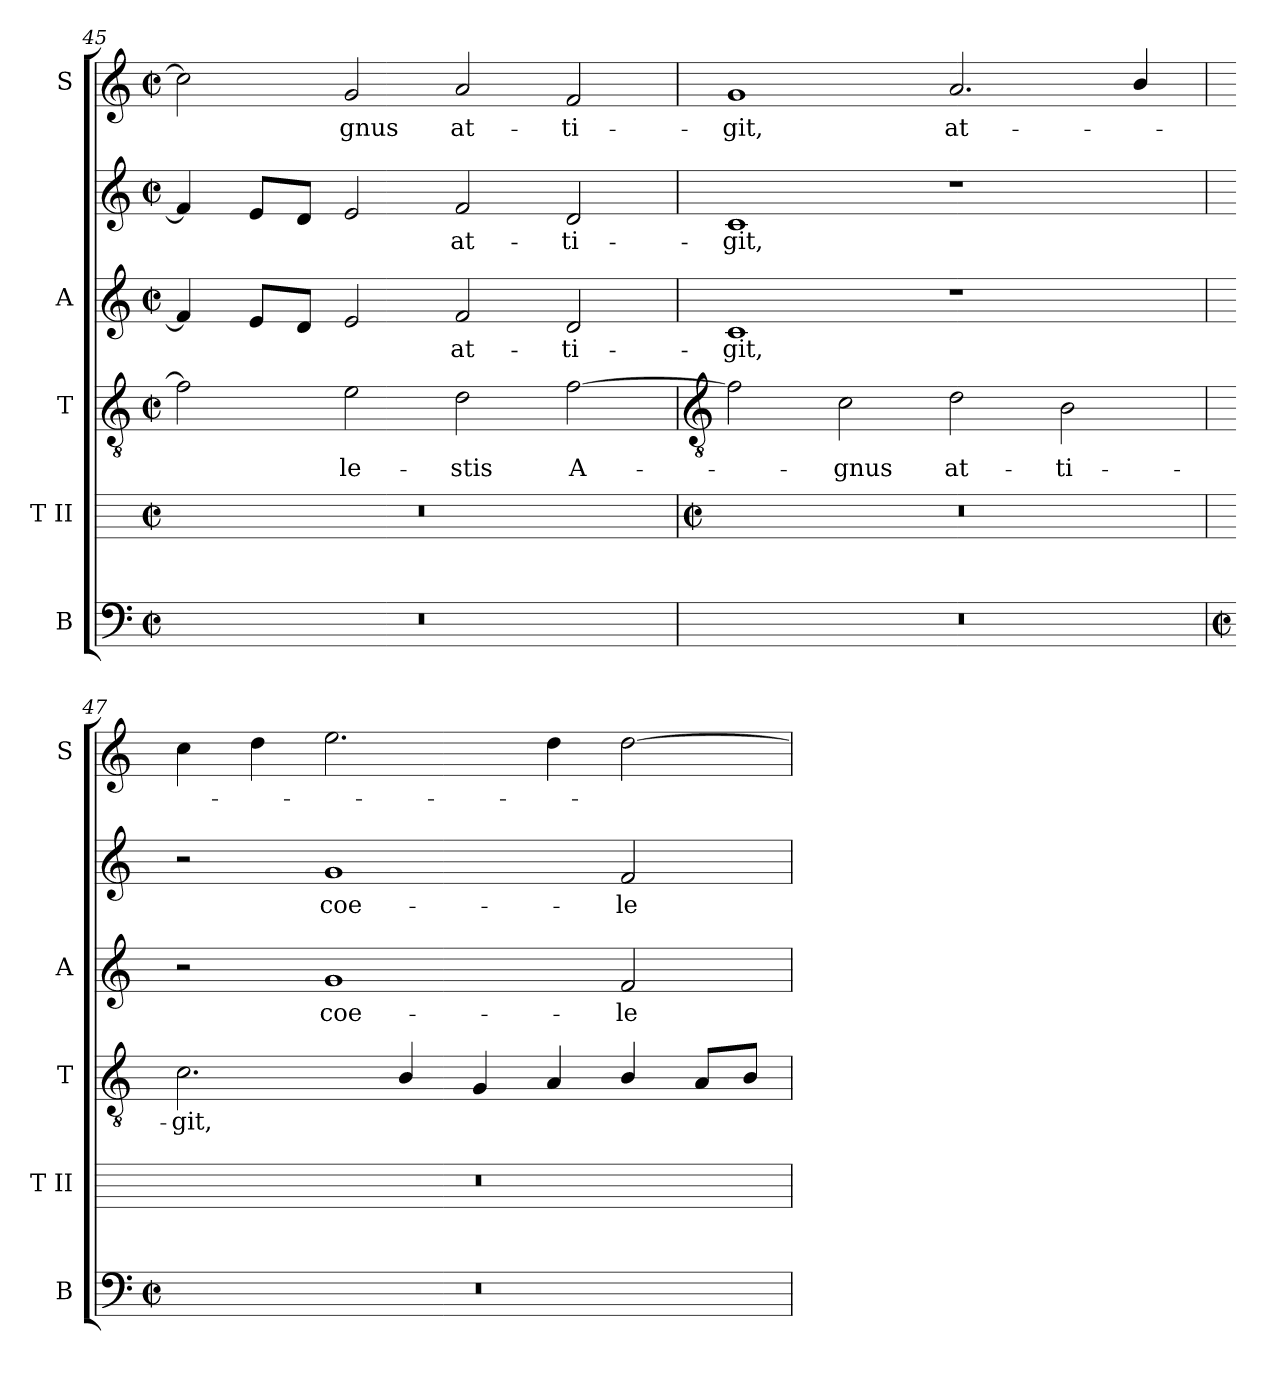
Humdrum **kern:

**kern	**kern	**kern	**text	**kern	**text	**kern	**text	**kern	**text
*part5	*part4	*part3	*part3	*part2	*part2	*part2	*part2	*part1	*part1
*staff6	*staff5	*staff4	*staff4	*staff3	*staff3	*staff2	*staff2	*staff1	*staff1
*I"B	*I"T II	*I"T	*	*I"A	*	*	*	*I"S	*
*I'B	*I'T II	*I'T	*	*I'A	*	*	*	*I'S	*
*clefF4	*	*clefGv2	*	*	*	*clefG2	*	*clefG2	*
*k[]	*	*k[]	*	*k[]	*	*k[]	*	*k[]	*
*C:	*	*C:	*	*C:	*	*C:	*	*C:	*
*M4/2	*M4/2	*M4/2	*	*M4/2	*	*M4/2	*	*M4/2	*
*met(c|)	*met(c|)	*met(c|)	*	*met(c|)	*	*met(c|)	*	*met(c|)	*
=45	=45	=45	=45	=45	=45	=45	=45	=45	=45
0r	0r	2f]	.	4f]	.	4f]	.	2cc]	.
.	.	.	.	8eL	.	8eL	.	.	.
.	.	.	.	8dJ	.	8dJ	.	.	.
!	!	!	!LO:LY:b	!	!	!	!	!	!LO:LY:b
.	.	2e	le-	2e	.	2e	.	2g	gnus
!	!	!	!LO:LY:b	!	!LO:LY:b	!	!LO:LY:b	!	!LO:LY:b
.	.	2d	-stis	2f	at-	2f	at-	2a	at-
!	!	!	!LO:LY:b	!	!LO:LY:b	!	!LO:LY:b	!	!LO:LY:b
.	.	[2f	A-	2d	-ti-	2d	-ti-	2f	-ti-
!!LO:LB:g=z
=46	=46	=46	=46	=46	=46	=46	=46	=46	=46
*	*	*clefGv2	*	*	*	*	*	*	*
*	*M4/2	*	*	*	*	*	*	*	*
*	*met(c|)	*	*	*	*	*	*	*	*
!	!	!	!	!	!LO:LY:b	!	!LO:LY:b	!	!LO:LY:b
0r	0r	2f]	.	1c	-git,	1c	-git,	1g	-git,
!	!	!	!LO:LY:b	!	!	!	!	!	!
.	.	2c	gnus	.	.	.	.	.	.
!	!	!	!LO:LY:b	!	!	!	!	!	!LO:LY:b
.	.	2d	at-	1r	.	1r	.	2.a	at-
!	!	!	!LO:LY:b	!	!	!	!	!	!
.	.	2B	-ti-	.	.	.	.	.	.
.	.	.	.	.	.	.	.	4b/	.
!!LO:LB:g=z
=47	=47	=47	=47	=47	=47	=47	=47	=47	=47
*M4/2	*	*	*	*	*	*	*	*	*
*met(c|)	*	*	*	*	*	*	*	*	*
!	!	!	!LO:LY:b	!	!	!	!	!	!
0r	0r	2.c	-git,	2r	.	2r	.	4cc	.
.	.	.	.	.	.	.	.	4dd	.
!	!	!	!	!	!LO:LY:b	!	!LO:LY:b	!	!
.	.	.	.	1g	coe-	1g	coe-	2.ee	.
.	.	4B/	.	.	.	.	.	.	.
.	.	4G	.	.	.	.	.	.	.
.	.	4A	.	.	.	.	.	4dd	.
!	!	!	!	!	!LO:LY:b	!	!LO:LY:b	!	!
.	.	4B/	.	2f	-le-	2f	-le-	[2dd	.
.	.	8AL	.	.	.	.	.	.	.
.	.	8BJ	.	.	.	.	.	.	.
=	=	=	=	=	=	=	=	=	=
*-	*-	*-	*-	*-	*-	*-	*-	*-	*-
